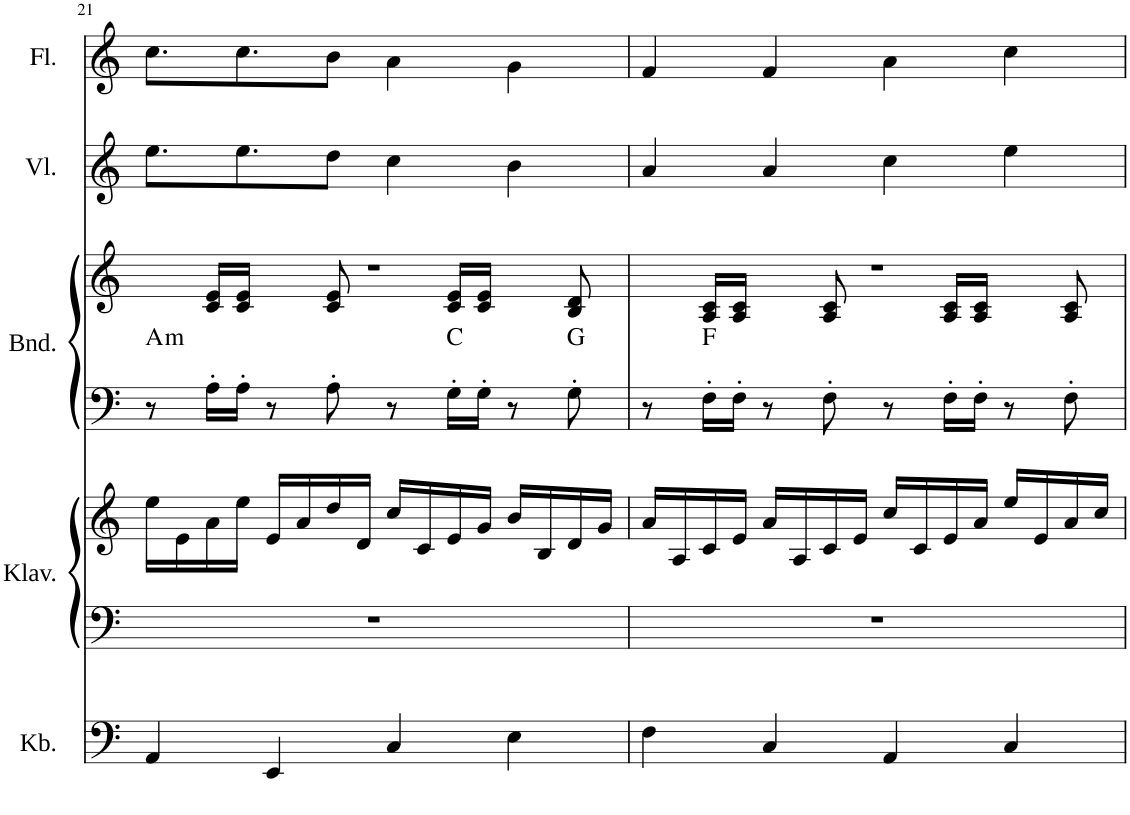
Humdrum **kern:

**kern	**kern	**kern	**kern	**kern	**harte	**kern	**kern
*part5	*part4	*part4	*part3	*part3	*part3	*part2	*part1
*staff7	*staff6	*staff5	*staff4	*staff3	*	*staff2	*staff1
*I"Kontrabass	*I"Klavier	*	*I"Bandoneon	*	*	*I"Violine	*I"Flöte
*I'Kb.	*I'Klav.	*	*I'Bnd.	*	*	*I'Vl.	*I'Fl.
!!LO:PB:g=z
*clefF4	*clefF4	*clefG2	*clefF4	*clefG2	*	*clefG2	*clefG2
*Trd7c12	*	*	*	*	*	*	*
*k[]	*k[]	*k[]	*k[]	*k[]	*	*k[]	*k[]
*M4/4	*M4/4	*M4/4	*M4/4	*M4/4	*	*M4/4	*M4/4
=21	=21	=21	=21	=21	=21	=21	=21
!	!	!	!	!	!LO:H:kt=m	!	!
*	*	*	*	*^	*	*	*
*	*	*	*	*	*^	*	*	*
4AA/	1r	16ee\LL	8r	1r	2ryy	2..ryy	A:min	8.ee\L	8.cc\L
.	.	16e\	.	.	.	.	.	.	.
.	.	16a\	16A'\LL	.	.	.	.	.	.
.	.	16ee\JJ	16A'\JJ	.	.	.	.	8.ee\	8.cc\
4EE/	.	16e/LL	8r	.	.	.	.	.	.
.	.	16a/	.	.	.	.	.	.	.
.	.	16dd/	8A'\	.	.	.	.	8dd\J	8b\J
.	.	16d/JJ	.	.	.	.	.	.	.
4C/	.	16cc/LL	8r	.	8ryy	.	.	4cc\	4a\
.	.	16c/	.	.	.	.	.	.	.
.	.	16e/	16G'\LL	.	1ryy	.	C:maj	.	.
.	.	16g/JJ	16G'\JJ	.	.	.	.	.	.
4E\	.	16b/LL	8r	.	.	.	.	4b\	4g\
.	.	16B/	.	.	.	.	.	.	.
.	.	16d/	8G'\	.	.	1ryy	G:maj	.	.
.	.	16g/JJ	.	.	.	.	.	.	.
2..ryy	2..ryy	2..ryy	2..ryy	16c/ 16e/LL	.	.	.	2..ryy	2..ryy
.	.	.	.	16c/ 16e/JJ	.	.	.	.	.
.	.	.	.	8ryy	.	.	.	.	.
.	.	.	.	8c/ 8e/	.	.	.	.	.
.	.	.	.	8ryy	.	.	.	.	.
.	.	.	.	16c/ 16e/LL	.	.	.	.	.
.	.	.	.	16c/ 16e/JJ	.	.	.	.	.
.	.	.	.	8ryy	4ryy	.	.	.	.
.	.	.	.	8B/ 8d/	.	.	.	.	.
*	*	*	*	*	*v	*v	*	*	*
=22	=22	=22	=22	=22	=22	=22	=22	=22
4F\	1r	16a/LL	8r	1r	8ryy	.	4a/	4f/
.	.	16A/	.	.	.	.	.	.
.	.	16c/	16F'\LL	.	1..ryy	F:maj	.	.
.	.	16e/JJ	16F'\JJ	.	.	.	.	.
4C/	.	16a/LL	8r	.	.	.	4a/	4f/
.	.	16A/	.	.	.	.	.	.
.	.	16c/	8F'\	.	.	.	.	.
.	.	16e/JJ	.	.	.	.	.	.
4AA/	.	16cc/LL	8r	.	.	.	4cc\	4a\
.	.	16c/	.	.	.	.	.	.
.	.	16e/	16F'\LL	.	.	.	.	.
.	.	16a/JJ	16F'\JJ	.	.	.	.	.
4C/	.	16ee/LL	8r	.	.	.	4ee\	4cc\
.	.	16e/	.	.	.	.	.	.
.	.	16a/	8F'\	.	.	.	.	.
.	.	16cc/JJ	.	.	.	.	.	.
2..ryy	2..ryy	2..ryy	2..ryy	16A/ 16c/LL	.	.	2..ryy	2..ryy
.	.	.	.	16A/ 16c/JJ	.	.	.	.
.	.	.	.	8ryy	.	.	.	.
.	.	.	.	8A/ 8c/	.	.	.	.
.	.	.	.	8ryy	.	.	.	.
.	.	.	.	16A/ 16c/LL	.	.	.	.
.	.	.	.	16A/ 16c/JJ	.	.	.	.
.	.	.	.	8ryy	.	.	.	.
.	.	.	.	8A/ 8c/	.	.	.	.
*	*	*	*	*v	*v	*	*	*
=	=	=	=	=	=	=	=
*-	*-	*-	*-	*-	*-	*-	*-
